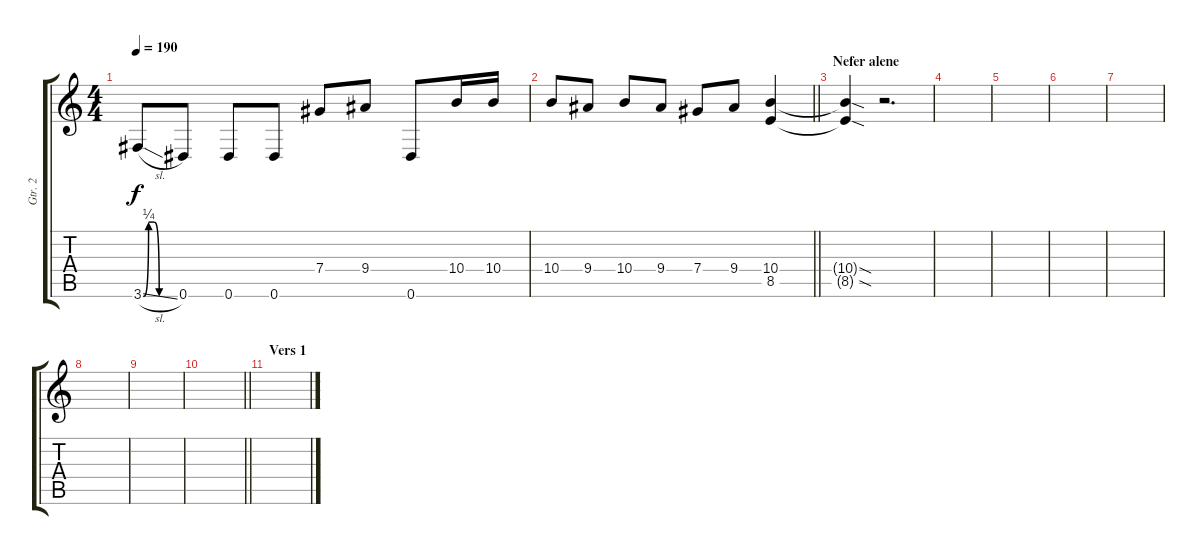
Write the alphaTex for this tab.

\track ("Gtr. 2" "Gtr. 2") {instrument distortionguitar}
\staff {score tabs}
\tuning (Eb4 Bb3 Gb3 Db3 Ab2 Eb2) {hide}
\ts (4 4)
\tempo 190
\clef g2
\ks c
3.6{be (custom 0 0 10 1 20 1 30 0 60 0) sl}.8{dy f} 0.6.8 0.6.8 0.6.8 7.4.8 9.4.8 0.6.8 10.4.16 10.4.16 |
\barLineRight lightlight
10.4.8 9.4.8 10.4.8 9.4.8 7.4.8 9.4.8 (10.4 8.5).4 |
\section ("" "Nefer alene")
(10.4{sod t} 8.5{sod t}).4 r.2{d} |
|
|
|
|
|
|
\barLineRight lightlight
|
\section ("" "Vers 1")
